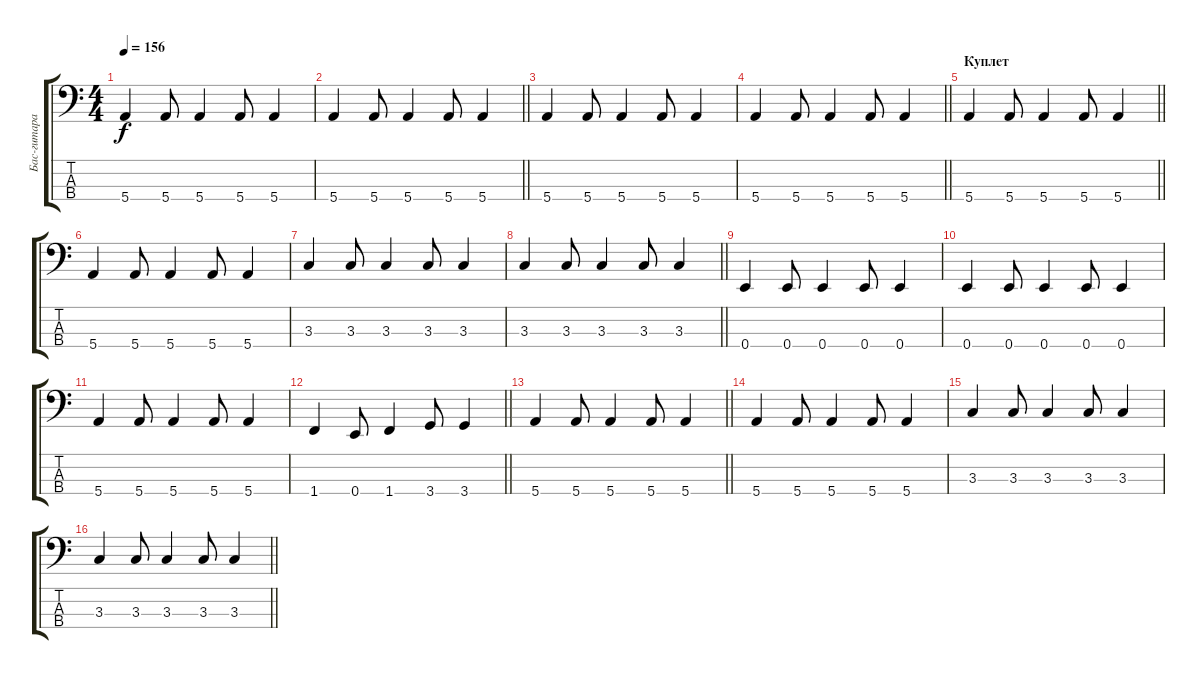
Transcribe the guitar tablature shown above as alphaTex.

\track ("Бас-гитара" "Бас-гитара") {instrument electricbassfinger}
\staff {score tabs}
\tuning (G2 D2 A1 E1) {hide}
\ts (4 4)
\tempo 156
\clef f4
\ks c
5.4.4{dy f} 5.4.8 5.4.4 5.4.8 5.4.4 |
\barLineRight lightlight
5.4.4 5.4.8 5.4.4 5.4.8 5.4.4 |
5.4.4 5.4.8 5.4.4 5.4.8 5.4.4 |
\barLineRight lightlight
5.4.4 5.4.8 5.4.4 5.4.8 5.4.4 |
\section ("" "Куплет")
\barLineRight lightlight
5.4.4 5.4.8 5.4.4 5.4.8 5.4.4 |
5.4.4 5.4.8 5.4.4 5.4.8 5.4.4 |
3.3.4 3.3.8 3.3.4 3.3.8 3.3.4 |
\barLineRight lightlight
3.3.4 3.3.8 3.3.4 3.3.8 3.3.4 |
0.4.4 0.4.8 0.4.4 0.4.8 0.4.4 |
0.4.4 0.4.8 0.4.4 0.4.8 0.4.4 |
5.4.4 5.4.8 5.4.4 5.4.8 5.4.4 |
\barLineRight lightlight
1.4.4 0.4.8 1.4.4 3.4.8 3.4.4 |
\barLineRight lightlight
5.4.4 5.4.8 5.4.4 5.4.8 5.4.4 |
5.4.4 5.4.8 5.4.4 5.4.8 5.4.4 |
3.3.4 3.3.8 3.3.4 3.3.8 3.3.4 |
\barLineRight lightlight
3.3.4 3.3.8 3.3.4 3.3.8 3.3.4
